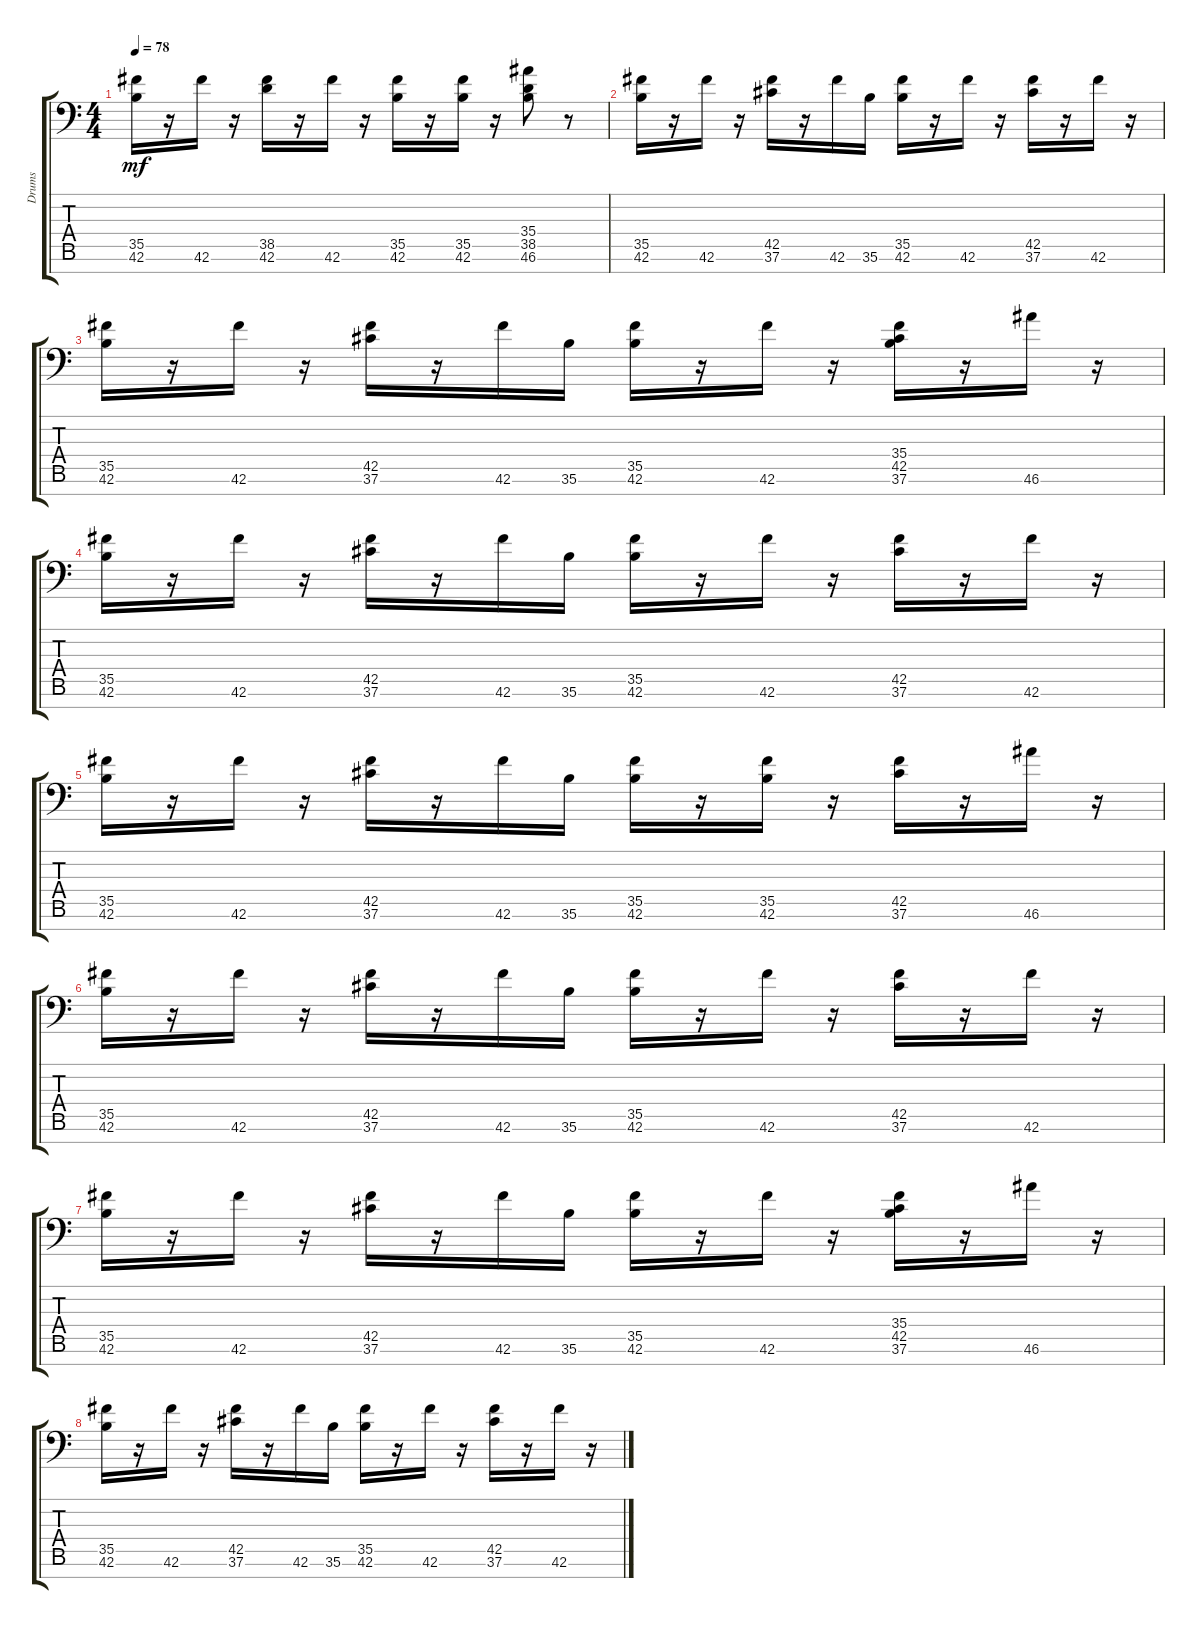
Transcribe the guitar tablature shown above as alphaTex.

\track ("Drums               " "Drums     ") {instrument acousticgrandpiano}
\staff {score tabs}
\tuning (C-1 C-1 C-1 C-1 C-1 C-1 C-1) {hide}
\ts (4 4)
\tempo 78
\clef f4
\ks c
(35.5 42.6).16{dy mf} r.16 42.6.16 r.16 (38.5 42.6).16 r.16 42.6.16 r.16 (35.5 42.6).16 r.16 (35.5 42.6).16 r.16 (35.4 38.5 46.6).8 r.8 |
(35.5 42.6).16 r.16 42.6.16 r.16 (42.5 37.6).16 r.16 42.6.16 35.6.16 (35.5 42.6).16 r.16 42.6.16 r.16 (42.5 37.6).16 r.16 42.6.16 r.16 |
(35.5 42.6).16 r.16 42.6.16 r.16 (42.5 37.6).16 r.16 42.6.16 35.6.16 (35.5 42.6).16 r.16 42.6.16 r.16 (35.4 42.5 37.6).16 r.16 46.6.16 r.16 |
(35.5 42.6).16 r.16 42.6.16 r.16 (42.5 37.6).16 r.16 42.6.16 35.6.16 (35.5 42.6).16 r.16 42.6.16 r.16 (42.5 37.6).16 r.16 42.6.16 r.16 |
(35.5 42.6).16 r.16 42.6.16 r.16 (42.5 37.6).16 r.16 42.6.16 35.6.16 (35.5 42.6).16 r.16 (35.5 42.6).16 r.16 (42.5 37.6).16 r.16 46.6.16 r.16 |
(35.5 42.6).16 r.16 42.6.16 r.16 (42.5 37.6).16 r.16 42.6.16 35.6.16 (35.5 42.6).16 r.16 42.6.16 r.16 (42.5 37.6).16 r.16 42.6.16 r.16 |
(35.5 42.6).16 r.16 42.6.16 r.16 (42.5 37.6).16 r.16 42.6.16 35.6.16 (35.5 42.6).16 r.16 42.6.16 r.16 (35.4 42.5 37.6).16 r.16 46.6.16 r.16 |
(35.5 42.6).16 r.16 42.6.16 r.16 (42.5 37.6).16 r.16 42.6.16 35.6.16 (35.5 42.6).16 r.16 42.6.16 r.16 (42.5 37.6).16 r.16 42.6.16 r.16
